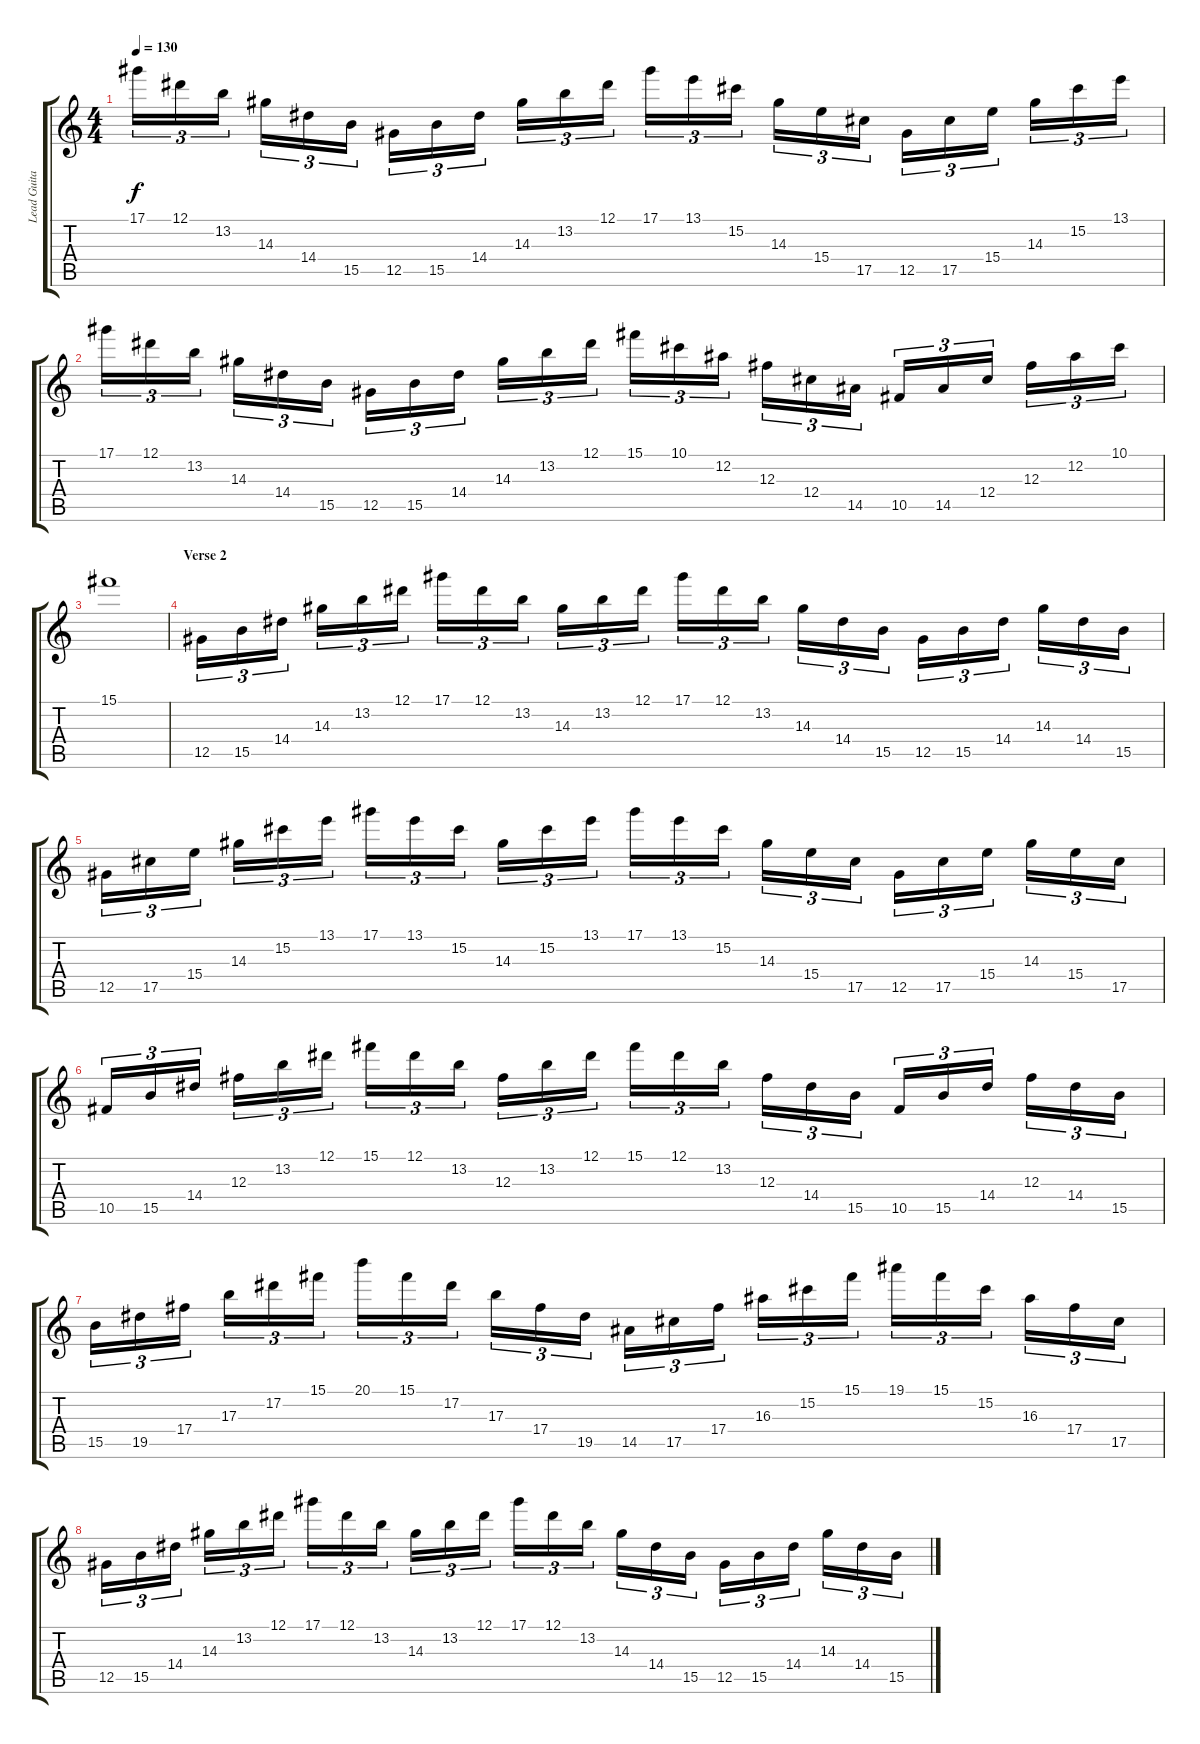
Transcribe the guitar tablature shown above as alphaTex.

\track ("Lead Guitar" "Lead Guita") {instrument distortionguitar}
\staff {score tabs}
\tuning (Eb4 Bb3 Gb3 Db3 Ab2 Eb2) {hide}
\ts (4 4)
\tempo 130
\clef g2
\ks c
17.1.16{tu (3 2) dy f} 12.1.16{tu (3 2)} 13.2.16{tu (3 2)} 14.3.16{tu (3 2)} 14.4.16{tu (3 2)} 15.5.16{tu (3 2)} 12.5.16{tu (3 2)} 15.5.16{tu (3 2)} 14.4.16{tu (3 2)} 14.3.16{tu (3 2)} 13.2.16{tu (3 2)} 12.1.16{tu (3 2)} 17.1.16{tu (3 2)} 13.1.16{tu (3 2)} 15.2.16{tu (3 2)} 14.3.16{tu (3 2)} 15.4.16{tu (3 2)} 17.5.16{tu (3 2)} 12.5.16{tu (3 2)} 17.5.16{tu (3 2)} 15.4.16{tu (3 2)} 14.3.16{tu (3 2)} 15.2.16{tu (3 2)} 13.1.16{tu (3 2)} |
17.1.16{tu (3 2)} 12.1.16{tu (3 2)} 13.2.16{tu (3 2)} 14.3.16{tu (3 2)} 14.4.16{tu (3 2)} 15.5.16{tu (3 2)} 12.5.16{tu (3 2)} 15.5.16{tu (3 2)} 14.4.16{tu (3 2)} 14.3.16{tu (3 2)} 13.2.16{tu (3 2)} 12.1.16{tu (3 2)} 15.1.16{tu (3 2)} 10.1.16{tu (3 2)} 12.2.16{tu (3 2)} 12.3.16{tu (3 2)} 12.4.16{tu (3 2)} 14.5.16{tu (3 2)} 10.5.16{tu (3 2)} 14.5.16{tu (3 2)} 12.4.16{tu (3 2)} 12.3.16{tu (3 2)} 12.2.16{tu (3 2)} 10.1.16{tu (3 2)} |
15.1.1 |
\section ("" "Verse 2")
12.5.16{tu (3 2)} 15.5.16{tu (3 2)} 14.4.16{tu (3 2)} 14.3.16{tu (3 2)} 13.2.16{tu (3 2)} 12.1.16{tu (3 2)} 17.1.16{tu (3 2)} 12.1.16{tu (3 2)} 13.2.16{tu (3 2)} 14.3.16{tu (3 2)} 13.2.16{tu (3 2)} 12.1.16{tu (3 2)} 17.1.16{tu (3 2)} 12.1.16{tu (3 2)} 13.2.16{tu (3 2)} 14.3.16{tu (3 2)} 14.4.16{tu (3 2)} 15.5.16{tu (3 2)} 12.5.16{tu (3 2)} 15.5.16{tu (3 2)} 14.4.16{tu (3 2)} 14.3.16{tu (3 2)} 14.4.16{tu (3 2)} 15.5.16{tu (3 2)} |
12.5.16{tu (3 2)} 17.5.16{tu (3 2)} 15.4.16{tu (3 2)} 14.3.16{tu (3 2)} 15.2.16{tu (3 2)} 13.1.16{tu (3 2)} 17.1.16{tu (3 2)} 13.1.16{tu (3 2)} 15.2.16{tu (3 2)} 14.3.16{tu (3 2)} 15.2.16{tu (3 2)} 13.1.16{tu (3 2)} 17.1.16{tu (3 2)} 13.1.16{tu (3 2)} 15.2.16{tu (3 2)} 14.3.16{tu (3 2)} 15.4.16{tu (3 2)} 17.5.16{tu (3 2)} 12.5.16{tu (3 2)} 17.5.16{tu (3 2)} 15.4.16{tu (3 2)} 14.3.16{tu (3 2)} 15.4.16{tu (3 2)} 17.5.16{tu (3 2)} |
10.5.16{tu (3 2)} 15.5.16{tu (3 2)} 14.4.16{tu (3 2)} 12.3.16{tu (3 2)} 13.2.16{tu (3 2)} 12.1.16{tu (3 2)} 15.1.16{tu (3 2)} 12.1.16{tu (3 2)} 13.2.16{tu (3 2)} 12.3.16{tu (3 2)} 13.2.16{tu (3 2)} 12.1.16{tu (3 2)} 15.1.16{tu (3 2)} 12.1.16{tu (3 2)} 13.2.16{tu (3 2)} 12.3.16{tu (3 2)} 14.4.16{tu (3 2)} 15.5.16{tu (3 2)} 10.5.16{tu (3 2)} 15.5.16{tu (3 2)} 14.4.16{tu (3 2)} 12.3.16{tu (3 2)} 14.4.16{tu (3 2)} 15.5.16{tu (3 2)} |
15.5.16{tu (3 2)} 19.5.16{tu (3 2)} 17.4.16{tu (3 2)} 17.3.16{tu (3 2)} 17.2.16{tu (3 2)} 15.1.16{tu (3 2)} 20.1.16{tu (3 2)} 15.1.16{tu (3 2)} 17.2.16{tu (3 2)} 17.3.16{tu (3 2)} 17.4.16{tu (3 2)} 19.5.16{tu (3 2)} 14.5.16{tu (3 2)} 17.5.16{tu (3 2)} 17.4.16{tu (3 2)} 16.3.16{tu (3 2)} 15.2.16{tu (3 2)} 15.1.16{tu (3 2)} 19.1.16{tu (3 2)} 15.1.16{tu (3 2)} 15.2.16{tu (3 2)} 16.3.16{tu (3 2)} 17.4.16{tu (3 2)} 17.5.16{tu (3 2)} |
12.5.16{tu (3 2)} 15.5.16{tu (3 2)} 14.4.16{tu (3 2)} 14.3.16{tu (3 2)} 13.2.16{tu (3 2)} 12.1.16{tu (3 2)} 17.1.16{tu (3 2)} 12.1.16{tu (3 2)} 13.2.16{tu (3 2)} 14.3.16{tu (3 2)} 13.2.16{tu (3 2)} 12.1.16{tu (3 2)} 17.1.16{tu (3 2)} 12.1.16{tu (3 2)} 13.2.16{tu (3 2)} 14.3.16{tu (3 2)} 14.4.16{tu (3 2)} 15.5.16{tu (3 2)} 12.5.16{tu (3 2)} 15.5.16{tu (3 2)} 14.4.16{tu (3 2)} 14.3.16{tu (3 2)} 14.4.16{tu (3 2)} 15.5.16{tu (3 2)}
